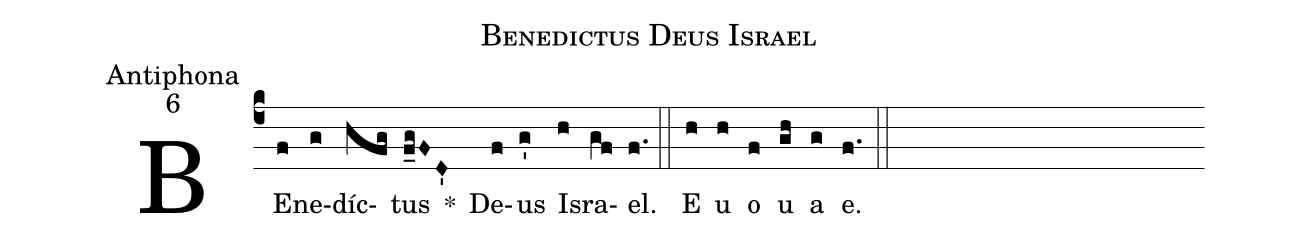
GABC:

name:Benedictus Deus Israel;
office-part:Antiphona;
mode:6;
%%
(c4)BE(f)ne(g)díc(hfg)tus(f_gFD') *() De(f)us(g') Is(h)ra(gf)el.(f.) (::) E(h) u(h) o(f) u(gh) a(g) e.(f.) (::)
